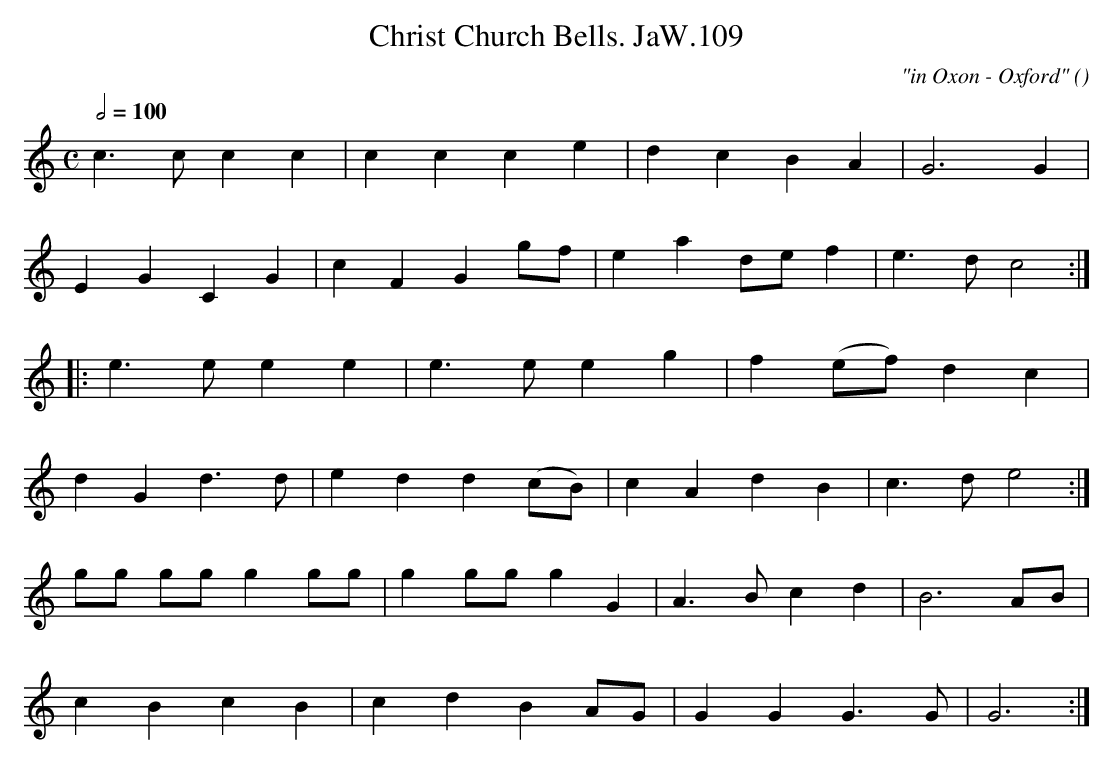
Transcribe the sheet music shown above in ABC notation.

X:1
T:Christ Church Bells. JaW.109
M:C
L:1/8
Q:1/2=100
C:"in Oxon - Oxford"
O:
K:C
c3cc2c2|c2c2c2e2|d2c2B2A2|G6G2|
E2G2C2G2|c2F2G2gf|e2a2def2|e3dc4:|
|:e3ee2e2|e3ee2g2|f2(ef)d2c2|
d2G2d3d|e2d2d2(cB)|c2A2d2B2|c3de4:|
gg gg g2 gg|g2ggg2G2|A3Bc2d2|B6AB|
c2B2c2B2|c2d2B2AG|G2G2G3G|G6:|
